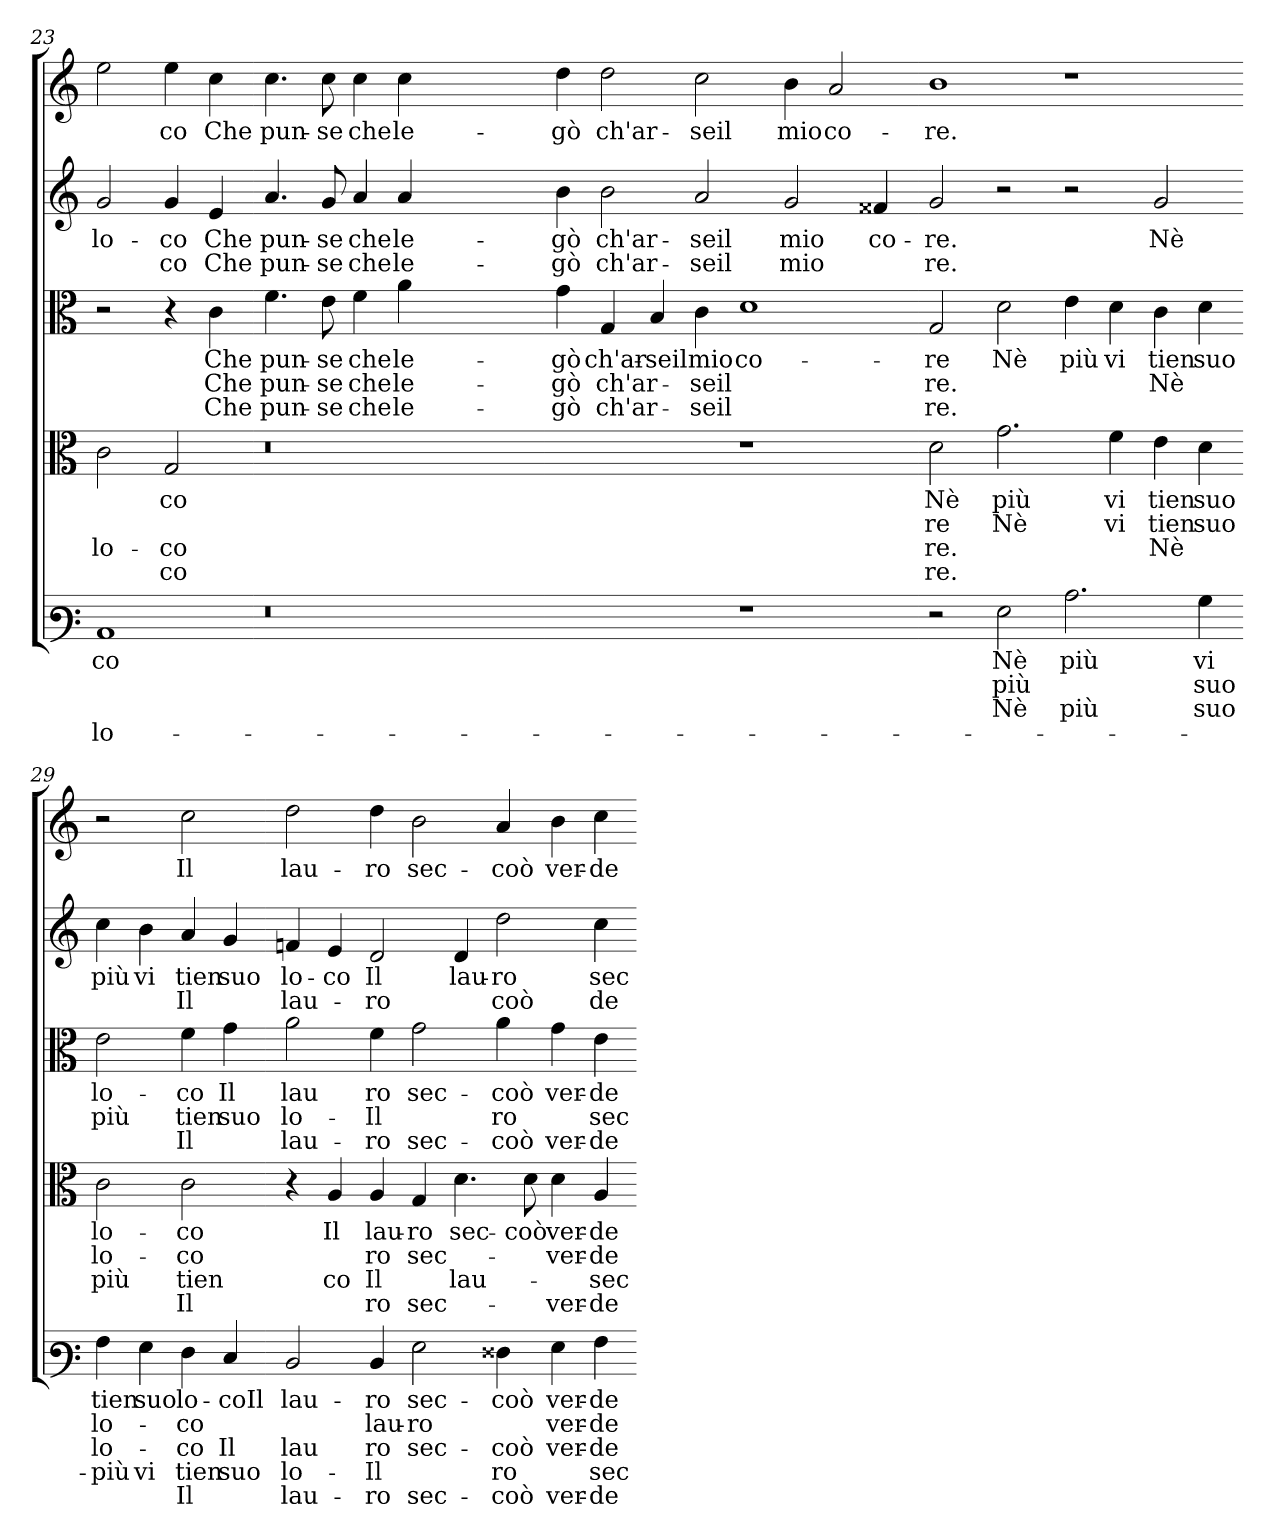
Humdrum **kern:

**kern	**text	**text	**text	**text	**text	**kern	**text	**text	**text	**text	**kern	**text	**text	**text	**kern	**text	**text	**kern	**text
*part5	*part5	*part5	*part5	*part5	*part5	*part4	*part4	*part4	*part4	*part4	*part3	*part3	*part3	*part3	*part2	*part2	*part2	*part1	*part1
*staff5	*staff5	*staff5	*staff5	*staff5	*staff5	*staff4	*staff4	*staff4	*staff4	*staff4	*staff3	*staff3	*staff3	*staff3	*staff2	*staff2	*staff2	*staff1	*staff1
*clefF3	*	*	*	*	*	*clefC3	*	*	*	*	*clefC3	*	*	*	*clefG2	*	*	*clefG2	*
*k[]	*	*	*	*	*	*k[]	*	*	*	*	*k[]	*	*	*	*k[]	*	*	*k[]	*
=23	=23	=23	=23	=23	=23	=23	=23	=23	=23	=23	=23	=23	=23	=23	=23	=23	=23	=23	=23
1C	co	.	.	lo-	.	2c	.	.	lo-	.	2r	.	.	.	2g	lo-	.	2ee	.
.	.	.	.	.	.	2G	co	.	co	co	4r	.	.	.	4g	co	co	4ee	co
.	.	.	.	.	.	.	.	.	.	.	4c	Che	Che	Che	4e	Che	Che	4cc	Che
=24-	=24-	=24-	=24-	=24-	=24-	=24-	=24-	=24-	=24-	=24-	=24-	=24-	=24-	=24-	=24-	=24-	=24-	=24-	=24-
0r	.	.	.	.	.	0r	.	.	.	.	4.f	pun-	pun-	pun-	4.a	pun-	pun-	4.cc	pun-
.	.	.	.	.	.	.	.	.	.	.	8e	se	se	se	8g	se	se	8cc	se
.	.	.	.	.	.	.	.	.	.	.	4f	che	che	che	4a	che	che	4cc	che
.	.	.	.	.	.	.	.	.	.	.	4a	le-	le-	le-	4a	le-	le-	4cc	le-
.	.	.	.	.	.	.	.	.	.	.	1ryy	.	.	.	1ryy	.	.	1ryy	.
=25-	=25-	=25-	=25-	=25-	=25-	=25-	=25-	=25-	=25-	=25-	=25-	=25-	=25-	=25-	=25-	=25-	=25-	=25-	=25-
1ryy	.	.	.	.	.	1ryy	.	.	.	.	4g	gò	gò	gò	4b	gò	gò	4dd	gò
.	.	.	.	.	.	.	.	.	.	.	4G	ch'ar-	ch'ar-	ch'ar-	2b	ch'ar-	ch'ar-	2dd	ch'ar-
.	.	.	.	.	.	.	.	.	.	.	4B	seil	.	.	.	.	.	.	.
.	.	.	.	.	.	.	.	.	.	.	4c	mio	seil	seil	2a	seil	seil	2cc	seil
1r	.	.	.	.	.	1r	.	.	.	.	1d	co-	.	.	.	.	.	.	.
.	.	.	.	.	.	.	.	.	.	.	.	.	.	.	2g	mio	mio	4b	mio
.	.	.	.	.	.	.	.	.	.	.	.	.	.	.	.	.	.	2a	co-
.	.	.	.	.	.	.	.	.	.	.	.	.	.	.	4f##X	co-	.	.	.
=27-	=27-	=27-	=27-	=27-	=27-	=27-	=27-	=27-	=27-	=27-	=27-	=27-	=27-	=27-	=27-	=27-	=27-	=27-	=27-
2r	.	.	.	.	.	2d	Nè	re	re.	re.	2G	re	re.	re.	2g	re.	re.	1b	re.
2G	Nè	più	Nè	.	.	2.g	più	Nè	.	.	2d	Nè	.	.	2r	.	.	.	.
2.c	più	.	più	.	.	.	.	.	.	.	4e	più	.	.	2r	.	.	1r	.
.	.	.	.	.	.	4f	vi	vi	.	.	4d	vi	.	.	.	.	.	.	.
.	.	.	.	.	.	4e	tien	tien	Nè	.	4c	tien	Nè	.	2g	Nè	.	.	.
4B	vi	suo	suo	.	.	4d	suo	suo	.	.	4d	suo	.	.	.	.	.	.	.
=29-	=29-	=29-	=29-	=29-	=29-	=29-	=29-	=29-	=29-	=29-	=29-	=29-	=29-	=29-	=29-	=29-	=29-	=29-	=29-
4A	tien	lo-	lo-	più	.	2c	lo-	lo-	più	.	2e	lo-	più	.	4cc	più	.	2r	.
4G	suo	.	.	vi	.	.	.	.	.	.	.	.	.	.	4b	vi	.	.	.
4F	lo-	co	co	tien	Il	2c	co	co	tien	Il	4f	co	tien	Il	4a	tien	Il	2cc	Il
4E	coIl	.	Il	suo	.	.	.	.	.	.	4g	Il	suo	.	4g	suo	.	.	.
=30-	=30-	=30-	=30-	=30-	=30-	=30-	=30-	=30-	=30-	=30-	=30-	=30-	=30-	=30-	=30-	=30-	=30-	=30-	=30-
2D	lau-	.	lau	lo-	lau-	4r	.	.	.	.	2a	lau	lo-	lau-	4f	lo-	lau-	2dd	lau-
.	.	.	.	.	.	4A	Il	.	co	.	.	.	.	.	4e	co	.	.	.
4D	ro	lau-	ro	Il	ro	4A	lau-	ro	Il	ro	4f	ro	Il	ro	2d	Il	ro	4dd	ro
2G	sec-	ro	sec-	.	sec-	4G	ro	sec-	.	sec-	2g	sec-	.	sec-	.	.	.	2b	sec-
.	.	.	.	.	.	4.d	sec-	.	lau-	.	.	.	.	.	4d	lau-	.	.	.
4F##X	coò	.	coò	ro	coò	.	.	.	.	.	4a	coò	ro	coò	2dd	ro	coò	4a	coò
.	.	.	.	.	.	8d	coò	.	.	.	.	.	.	.	.	.	.	.	.
4G	ver-	ver-	ver-	.	ver-	4d	ver-	ver-	.	ver-	4g	ver-	.	ver-	.	.	.	4b	ver-
4A	de	de	de	sec-	de	4A	de	de	sec-	de	4e	de	sec-	de	4cc	sec-	de	4cc	de
=-	=-	=-	=-	=-	=-	=-	=-	=-	=-	=-	=-	=-	=-	=-	=-	=-	=-	=-	=-
*-	*-	*-	*-	*-	*-	*-	*-	*-	*-	*-	*-	*-	*-	*-	*-	*-	*-	*-	*-
